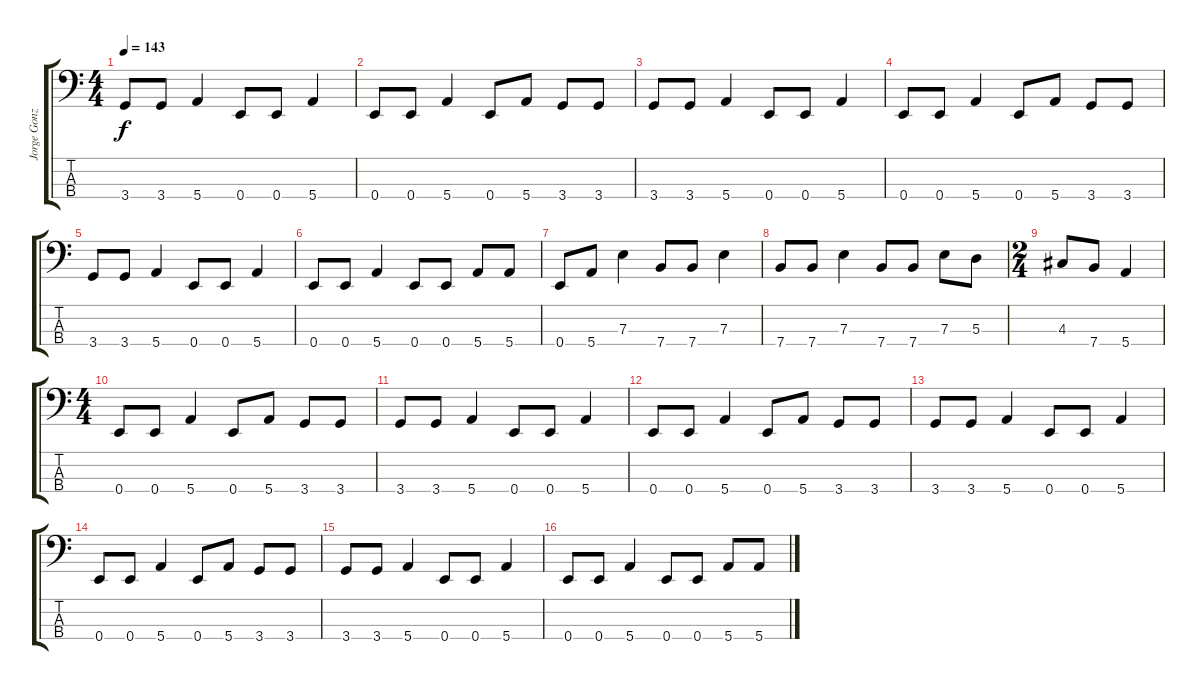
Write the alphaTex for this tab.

\track ("Jorge González" "Jorge Gonz") {instrument electricbasspick}
\staff {score tabs}
\tuning (G2 D2 A1 E1) {hide}
\ts (4 4)
\tempo 143
\clef f4
\ks c
3.4.8{dy f} 3.4.8 5.4.4 0.4.8 0.4.8 5.4.4 |
0.4.8 0.4.8 5.4.4 0.4.8 5.4.8 3.4.8 3.4.8 |
3.4.8 3.4.8 5.4.4 0.4.8 0.4.8 5.4.4 |
0.4.8 0.4.8 5.4.4 0.4.8 5.4.8 3.4.8 3.4.8 |
3.4.8 3.4.8 5.4.4 0.4.8 0.4.8 5.4.4 |
0.4.8 0.4.8 5.4.4 0.4.8 0.4.8 5.4.8 5.4.8 |
0.4.8 5.4.8 7.3.4 7.4.8 7.4.8 7.3.4 |
7.4.8 7.4.8 7.3.4 7.4.8 7.4.8 7.3.8 5.3.8 |
\ts (2 4)
4.3.8 7.4.8 5.4.4 |
\ts (4 4)
0.4.8 0.4.8 5.4.4 0.4.8 5.4.8 3.4.8 3.4.8 |
3.4.8 3.4.8 5.4.4 0.4.8 0.4.8 5.4.4 |
0.4.8 0.4.8 5.4.4 0.4.8 5.4.8 3.4.8 3.4.8 |
3.4.8 3.4.8 5.4.4 0.4.8 0.4.8 5.4.4 |
0.4.8 0.4.8 5.4.4 0.4.8 5.4.8 3.4.8 3.4.8 |
3.4.8 3.4.8 5.4.4 0.4.8 0.4.8 5.4.4 |
0.4.8 0.4.8 5.4.4 0.4.8 0.4.8 5.4.8 5.4.8
